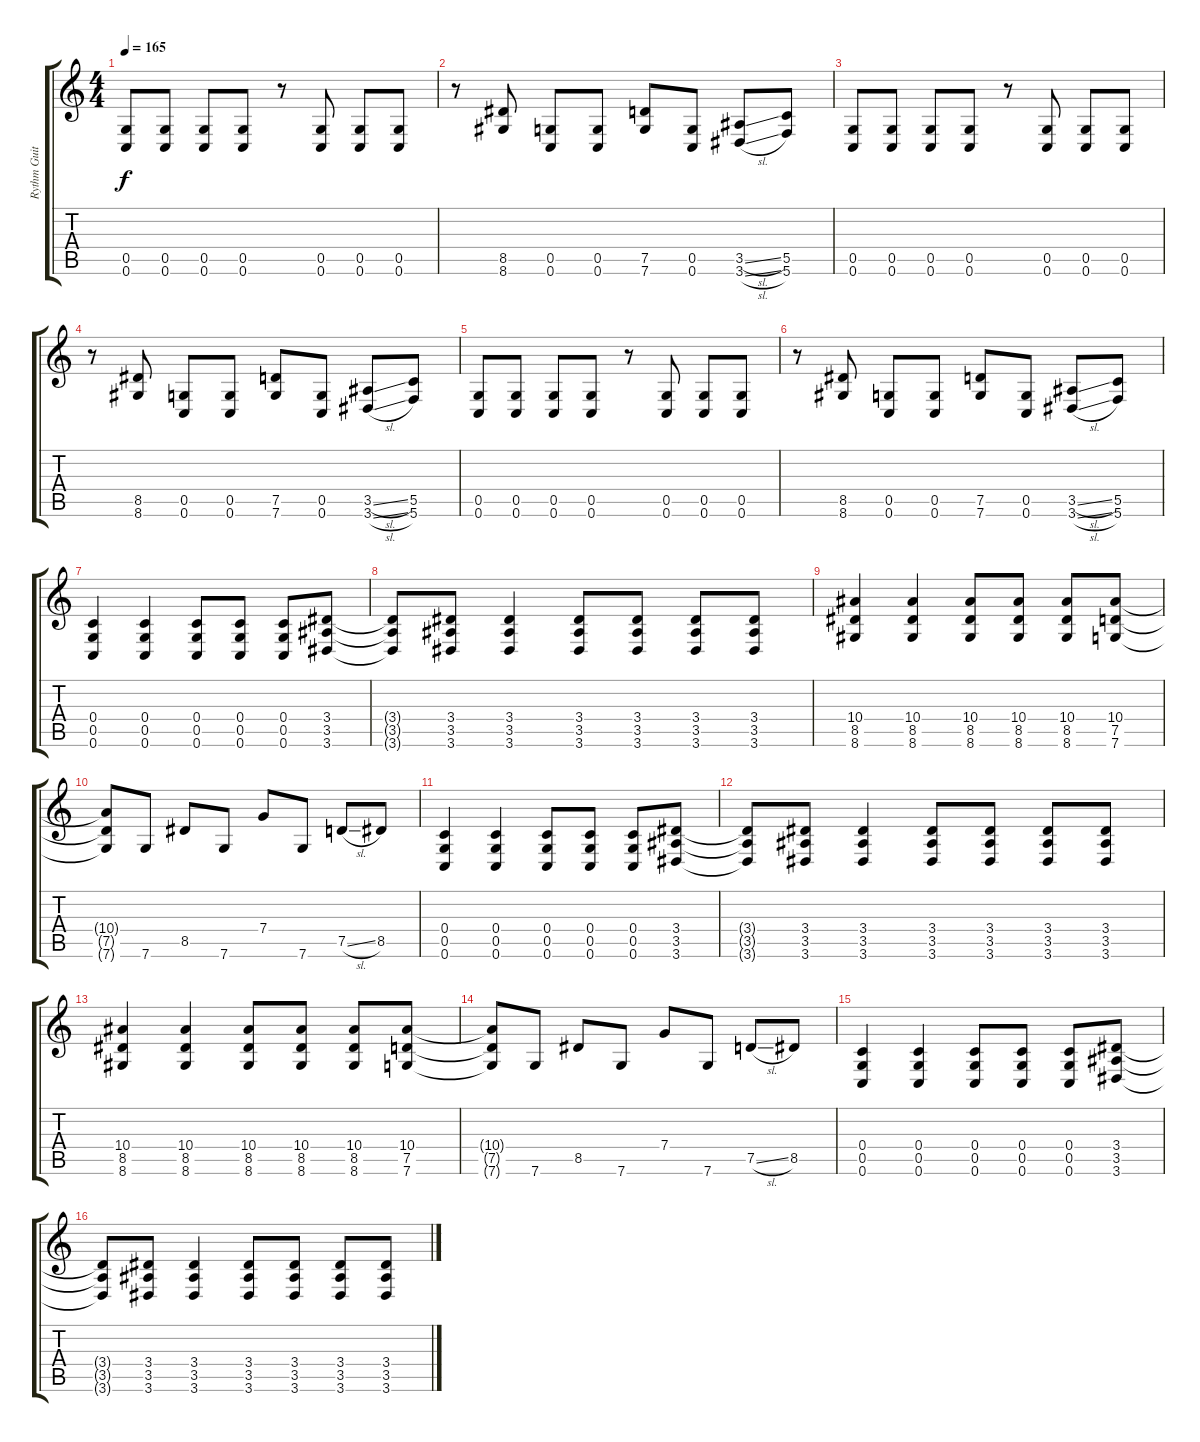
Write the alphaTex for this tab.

\track ("Rythm Guitar #2" "Rythm Guit") {instrument distortionguitar}
\staff {score tabs}
\tuning (D4 A3 F3 C3 G2 C2) {hide}
\ts (4 4)
\tempo 165
\clef g2
\ks c
(0.5 0.6).8{dy f} (0.5 0.6).8 (0.5 0.6).8 (0.5 0.6).8 r.8 (0.5 0.6).8 (0.5 0.6).8 (0.5 0.6).8 |
r.8 (8.5 8.6).8 (0.5 0.6).8 (0.5 0.6).8 (7.5 7.6).8 (0.5 0.6).8 (3.5{sl} 3.6{sl}).8 (5.5 5.6).8 |
(0.5 0.6).8 (0.5 0.6).8 (0.5 0.6).8 (0.5 0.6).8 r.8 (0.5 0.6).8 (0.5 0.6).8 (0.5 0.6).8 |
r.8 (8.5 8.6).8 (0.5 0.6).8 (0.5 0.6).8 (7.5 7.6).8 (0.5 0.6).8 (3.5{sl} 3.6{sl}).8 (5.5 5.6).8 |
(0.5 0.6).8 (0.5 0.6).8 (0.5 0.6).8 (0.5 0.6).8 r.8 (0.5 0.6).8 (0.5 0.6).8 (0.5 0.6).8 |
r.8 (8.5 8.6).8 (0.5 0.6).8 (0.5 0.6).8 (7.5 7.6).8 (0.5 0.6).8 (3.5{sl} 3.6{sl}).8 (5.5 5.6).8 |
(0.4 0.5 0.6).4 (0.4 0.5 0.6).4 (0.4 0.5 0.6).8 (0.4 0.5 0.6).8 (0.4 0.5 0.6).8 (3.4 3.5 3.6).8 |
(3.4{t} 3.5{t} 3.6{t}).8 (3.4 3.5 3.6).8 (3.4 3.5 3.6).4 (3.4 3.5 3.6).8 (3.4 3.5 3.6).8 (3.4 3.5 3.6).8 (3.4 3.5 3.6).8 |
(10.4 8.5 8.6).4 (10.4 8.5 8.6).4 (10.4 8.5 8.6).8 (10.4 8.5 8.6).8 (10.4 8.5 8.6).8 (10.4 7.5 7.6).8 |
(10.4{t} 7.5{t} 7.6{t}).8 7.6.8 8.5.8 7.6.8 7.4.8 7.6.8 7.5{sl}.8 8.5.8 |
(0.4 0.5 0.6).4 (0.4 0.5 0.6).4 (0.4 0.5 0.6).8 (0.4 0.5 0.6).8 (0.4 0.5 0.6).8 (3.4 3.5 3.6).8 |
(3.4{t} 3.5{t} 3.6{t}).8 (3.4 3.5 3.6).8 (3.4 3.5 3.6).4 (3.4 3.5 3.6).8 (3.4 3.5 3.6).8 (3.4 3.5 3.6).8 (3.4 3.5 3.6).8 |
(10.4 8.5 8.6).4 (10.4 8.5 8.6).4 (10.4 8.5 8.6).8 (10.4 8.5 8.6).8 (10.4 8.5 8.6).8 (10.4 7.5 7.6).8 |
(10.4{t} 7.5{t} 7.6{t}).8 7.6.8 8.5.8 7.6.8 7.4.8 7.6.8 7.5{sl}.8 8.5.8 |
(0.4 0.5 0.6).4 (0.4 0.5 0.6).4 (0.4 0.5 0.6).8 (0.4 0.5 0.6).8 (0.4 0.5 0.6).8 (3.4 3.5 3.6).8 |
(3.4{t} 3.5{t} 3.6{t}).8 (3.4 3.5 3.6).8 (3.4 3.5 3.6).4 (3.4 3.5 3.6).8 (3.4 3.5 3.6).8 (3.4 3.5 3.6).8 (3.4 3.5 3.6).8
